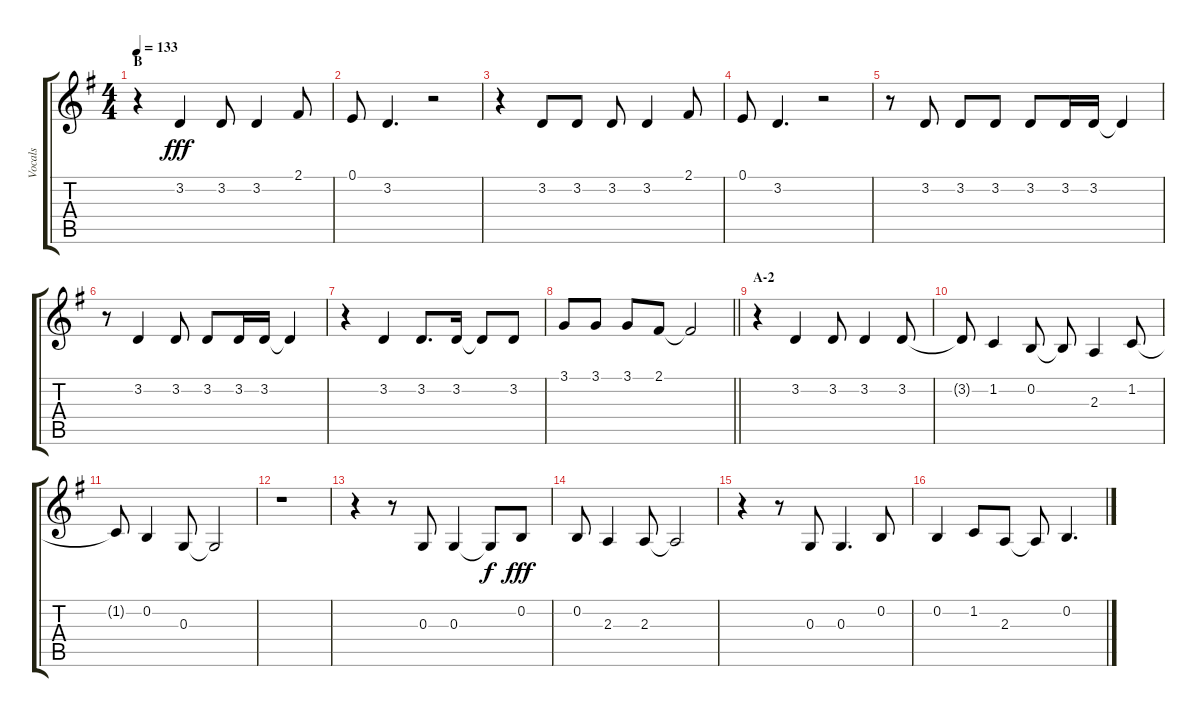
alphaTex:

\track ("Vocals" "Vocals") {instrument voiceoohs}
\staff {score tabs}
\tuning (E4 B3 G3 D3 A2 E2) {hide}
\ts (4 4)
\section ("" "B")
\tempo 133
\clef g2
\ks g
r.4{dy fff} 3.2.4 3.2.8 3.2.4 2.1.8 |
0.1.8 3.2.4{d} r.2 |
r.4 3.2.8 3.2.8 3.2.8 3.2.4 2.1.8 |
0.1.8 3.2.4{d} r.2 |
r.8 3.2.8 3.2.8 3.2.8 3.2.8 3.2.16 3.2.16 3.2{t}.4 |
r.8 3.2.4 3.2.8 3.2.8 3.2.16 3.2.16 3.2{t}.4 |
r.4 3.2.4 3.2.8{d} 3.2.16 3.2{t}.8 3.2.8 |
\barLineRight lightlight
3.1.8 3.1.8 3.1.8 2.1.8 2.1{t}.2 |
\section ("" "A-2")
r.4 3.2.4 3.2.8 3.2.4 3.2.8 |
3.2{t}.8 1.2.4 0.2.8 0.2{t}.8 2.3.4 1.2.8 |
1.2{t}.8 0.2.4 0.3.8 0.3{t}.2 |
r.1 |
r.4 r.8 0.3.8 0.3.4 0.3{t}.8{dy f} 0.2.8{dy fff} |
0.2.8 2.3.4 2.3.8 2.3{t}.2 |
r.4 r.8 0.3.8 0.3.4{d} 0.2.8 |
0.2.4 1.2.8 2.3.8 2.3{t}.8 0.2.4{d}
